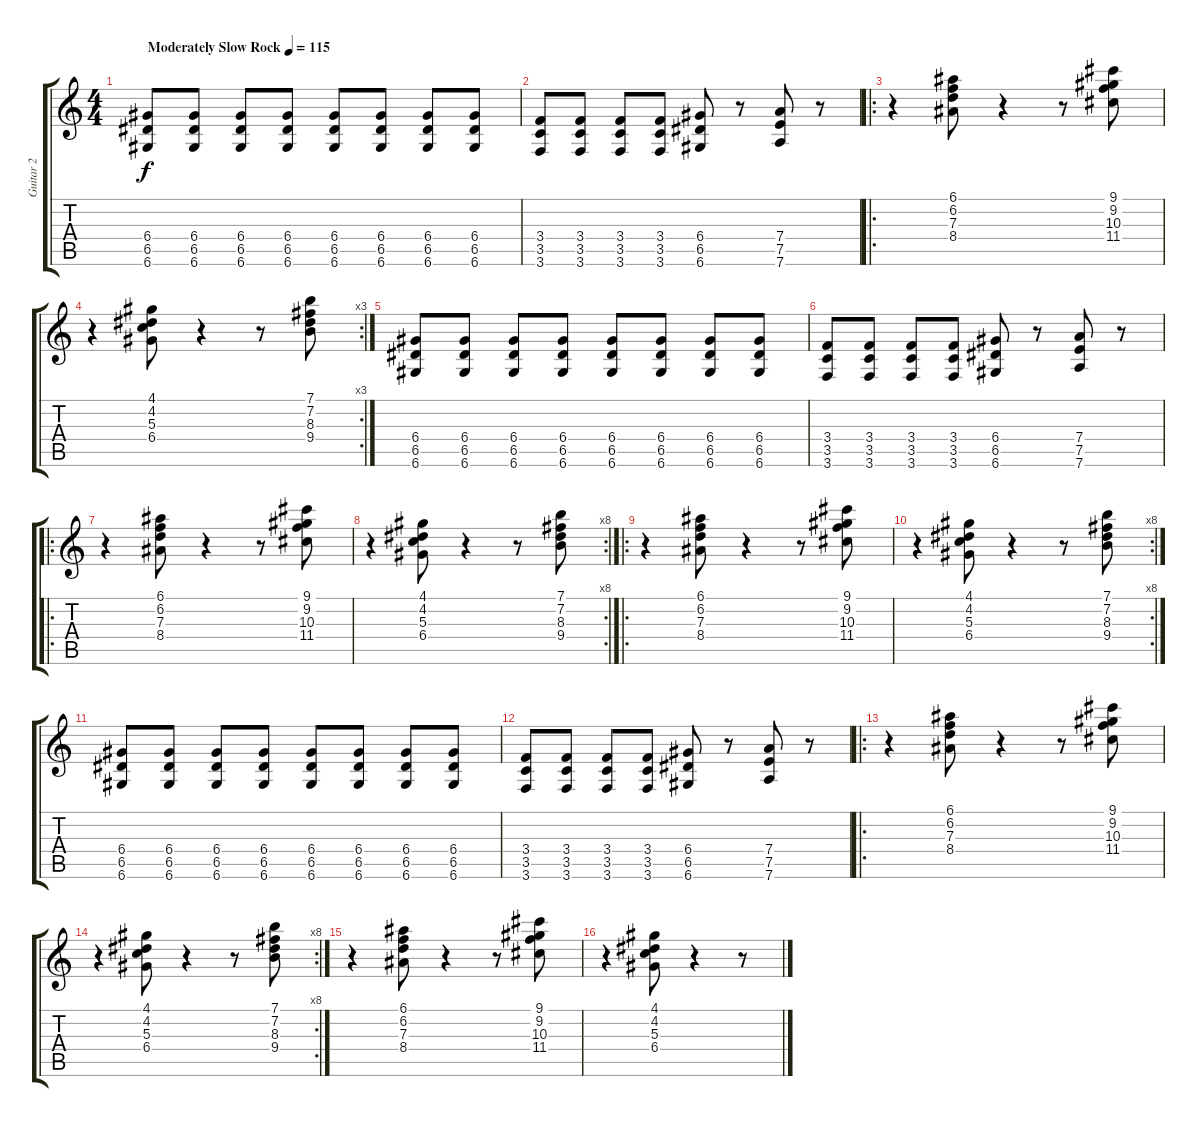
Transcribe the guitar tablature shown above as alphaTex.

\track ("Guitar 2" "Guitar 2") {instrument distortionguitar}
\staff {score tabs}
\tuning (E4 B3 G3 D3 A2 D2) {hide}
\ts (4 4)
\tempo (115 "Moderately Slow Rock")
\clef g2
\ks c
(6.4 6.5 6.6).8{dy f instrument distortionguitar} (6.4 6.5 6.6).8 (6.4 6.5 6.6).8 (6.4 6.5 6.6).8 (6.4 6.5 6.6).8 (6.4 6.5 6.6).8 (6.4 6.5 6.6).8 (6.4 6.5 6.6).8 |
(3.4 3.5 3.6).8 (3.4 3.5 3.6).8 (3.4 3.5 3.6).8 (3.4 3.5 3.6).8 (6.4 6.5 6.6).8 r.8 (7.4 7.5 7.6).8 r.8 |
\ro
r.4 (6.1 6.2 7.3 8.4).8 r.4 r.8 (9.1 9.2 10.3 11.4).8 |
\rc 3
r.4 (4.1 4.2 5.3 6.4).8 r.4 r.8 (7.1 7.2 8.3 9.4).8 |
(6.4 6.5 6.6).8 (6.4 6.5 6.6).8 (6.4 6.5 6.6).8 (6.4 6.5 6.6).8 (6.4 6.5 6.6).8 (6.4 6.5 6.6).8 (6.4 6.5 6.6).8 (6.4 6.5 6.6).8 |
(3.4 3.5 3.6).8 (3.4 3.5 3.6).8 (3.4 3.5 3.6).8 (3.4 3.5 3.6).8 (6.4 6.5 6.6).8 r.8 (7.4 7.5 7.6).8 r.8 |
\ro
r.4 (6.1 6.2 7.3 8.4).8 r.4 r.8 (9.1 9.2 10.3 11.4).8 |
\rc 8
r.4 (4.1 4.2 5.3 6.4).8 r.4 r.8 (7.1 7.2 8.3 9.4).8 |
\ro
r.4 (6.1 6.2 7.3 8.4).8 r.4 r.8 (9.1 9.2 10.3 11.4).8 |
\rc 8
r.4 (4.1 4.2 5.3 6.4).8 r.4 r.8 (7.1 7.2 8.3 9.4).8 |
(6.4 6.5 6.6).8 (6.4 6.5 6.6).8 (6.4 6.5 6.6).8 (6.4 6.5 6.6).8 (6.4 6.5 6.6).8 (6.4 6.5 6.6).8 (6.4 6.5 6.6).8 (6.4 6.5 6.6).8 |
(3.4 3.5 3.6).8 (3.4 3.5 3.6).8 (3.4 3.5 3.6).8 (3.4 3.5 3.6).8 (6.4 6.5 6.6).8 r.8 (7.4 7.5 7.6).8 r.8 |
\ro
r.4 (6.1 6.2 7.3 8.4).8 r.4 r.8 (9.1 9.2 10.3 11.4).8 |
\rc 8
r.4 (4.1 4.2 5.3 6.4).8 r.4 r.8 (7.1 7.2 8.3 9.4).8 |
r.4 (6.1 6.2 7.3 8.4).8 r.4 r.8 (9.1 9.2 10.3 11.4).8 |
r.4 (4.1 4.2 5.3 6.4).8 r.4 r.8
